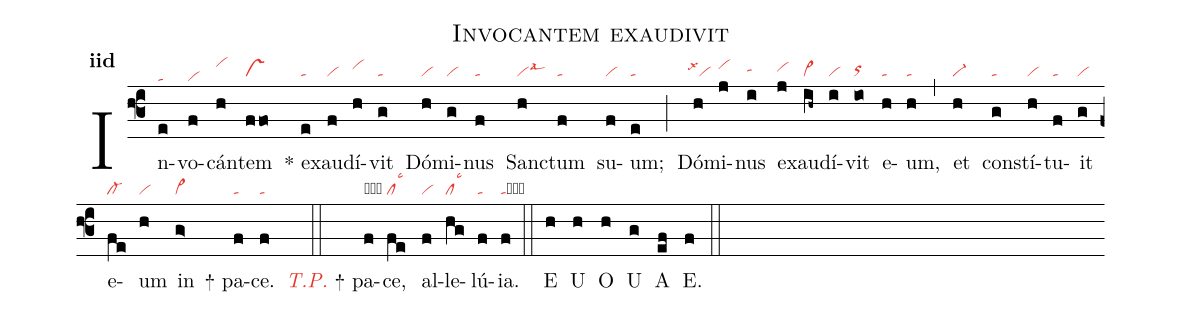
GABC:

name:Invocantem exaudivit;
office-part:an;
mode:2d;
nabc-lines:1;
%%
initial-style: 1;
name: Invocantem exaudivit;
mode: 2;
office-part: Antiphona
annotation: Ant.;
annotation: ii;
nabc-lines:1;
%%
(f3) In(e|tahd)vo(f|vihd)cán(h|vihj)tem(ffo|vs) <sp>*</sp> ex(e|ta)au(f|vi)dí(h|vihi)vit(g|ta) Dó(h|vi)mi(g|vi)nus(f|ta) San(h|vilsal3)ctum(f|ta) su(f|vi)um;(e|ta) (;) Dó(h|``vilsx1)mi(j|vihi)nus(i|tahh) e(j|vihh)xau(ih~|vi>)dí(i|vi)vit(io|orhh) e(h|ta)um,(h|ta) (,) et(h|vi-) con(g|ta)stí(h|vi)tu(f|ta)it(g|vi) e(fe|cl-)um(h|vi) in(g>|vi>) <sp>+</sp> pa(f|ta)ce.(f|ta) (::) <c><i>T.P.</i></c> <sp>+</sp> pa(f|obta)ce,(fe|cllsc3) al(f|vi)le(hg|cllsc3)lú(f|ta){ia}.(f|tacb) (::)
<eu> E(h) U(h) O(h) U(g) A(ef) E.(f) </eu> (::)
